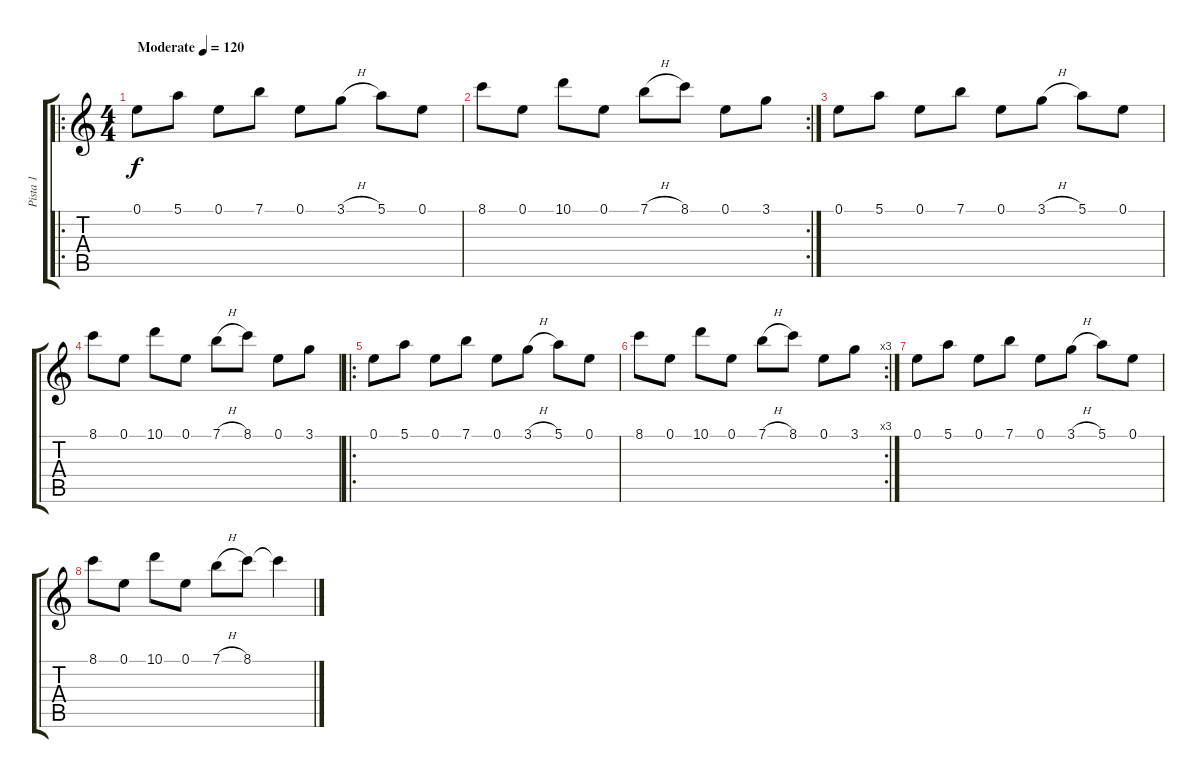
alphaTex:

\track ("Pista 1" "Pista 1") {instrument electricguitarmuted}
\staff {score tabs}
\tuning (E4 B3 G3 D3 A2 E2) {hide}
\ro
\ts (4 4)
\tempo (120 "Moderate")
\clef g2
\ks c
0.1.8{dy f instrument electricguitarmuted} 5.1.8 0.1.8 7.1.8 0.1.8 3.1{h}.8 5.1.8 0.1.8 |
\rc 2
8.1.8 0.1.8 10.1.8 0.1.8 7.1{h}.8 8.1.8 0.1.8 3.1.8 |
0.1.8 5.1.8 0.1.8 7.1.8 0.1.8 3.1{h}.8 5.1.8 0.1.8 |
8.1.8 0.1.8 10.1.8 0.1.8 7.1{h}.8 8.1.8 0.1.8 3.1.8 |
\ro
0.1.8 5.1.8 0.1.8 7.1.8 0.1.8 3.1{h}.8 5.1.8 0.1.8 |
\rc 3
8.1.8 0.1.8 10.1.8 0.1.8 7.1{h}.8 8.1.8 0.1.8 3.1.8 |
0.1.8 5.1.8 0.1.8 7.1.8 0.1.8 3.1{h}.8 5.1.8 0.1.8 |
8.1.8 0.1.8 10.1.8 0.1.8 7.1{h}.8 8.1.8 8.1{t}.4
